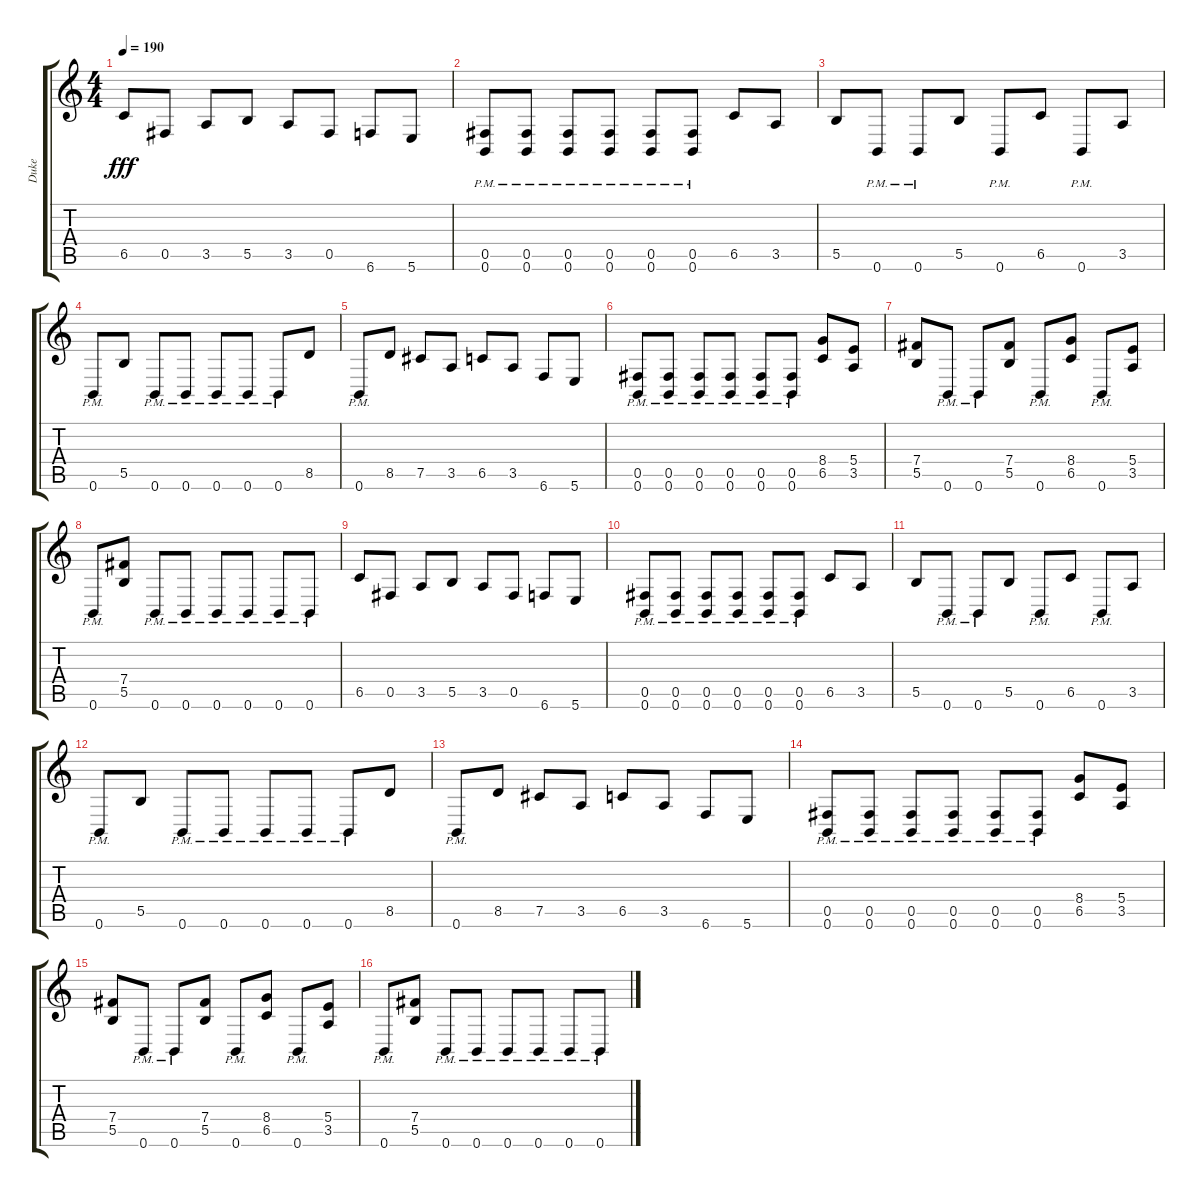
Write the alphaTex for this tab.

\track ("Duke" "Duke") {instrument overdrivenguitar}
\staff {score tabs}
\tuning (Db4 Ab3 E3 B2 Gb2 B1) {hide}
\ts (4 4)
\tempo 190
\clef g2
\ks c
6.5.8{dy fff} 0.5.8 3.5.8 5.5.8 3.5.8 0.5.8 6.6.8 5.6.8 |
(0.5{pm} 0.6{pm}).8 (0.5{pm} 0.6{pm}).8 (0.5{pm} 0.6{pm}).8 (0.5{pm} 0.6{pm}).8 (0.5{pm} 0.6{pm}).8 (0.5{pm} 0.6{pm}).8 6.5.8 3.5.8 |
5.5.8 0.6{pm}.8 0.6{pm}.8 5.5.8 0.6{pm}.8 6.5.8 0.6{pm}.8 3.5.8 |
0.6{pm}.8 5.5.8 0.6{pm}.8 0.6{pm}.8 0.6{pm}.8 0.6{pm}.8 0.6{pm}.8 8.5.8 |
0.6{pm}.8 8.5.8 7.5.8 3.5.8 6.5.8 3.5.8 6.6.8 5.6.8 |
(0.5{pm} 0.6{pm}).8 (0.5{pm} 0.6{pm}).8 (0.5{pm} 0.6{pm}).8 (0.5{pm} 0.6{pm}).8 (0.5{pm} 0.6{pm}).8 (0.5{pm} 0.6{pm}).8 (8.4 6.5).8 (5.4 3.5).8 |
(7.4 5.5).8 0.6{pm}.8 0.6{pm}.8 (7.4 5.5).8 0.6{pm}.8 (8.4 6.5).8 0.6{pm}.8 (5.4 3.5).8 |
0.6{pm}.8 (7.4 5.5).8 0.6{pm}.8 0.6{pm}.8 0.6{pm}.8 0.6{pm}.8 0.6{pm}.8 0.6{pm}.8 |
6.5.8 0.5.8 3.5.8 5.5.8 3.5.8 0.5.8 6.6.8 5.6.8 |
(0.5{pm} 0.6{pm}).8 (0.5{pm} 0.6{pm}).8 (0.5{pm} 0.6{pm}).8 (0.5{pm} 0.6{pm}).8 (0.5{pm} 0.6{pm}).8 (0.5{pm} 0.6{pm}).8 6.5.8 3.5.8 |
5.5.8 0.6{pm}.8 0.6{pm}.8 5.5.8 0.6{pm}.8 6.5.8 0.6{pm}.8 3.5.8 |
0.6{pm}.8 5.5.8 0.6{pm}.8 0.6{pm}.8 0.6{pm}.8 0.6{pm}.8 0.6{pm}.8 8.5.8 |
0.6{pm}.8 8.5.8 7.5.8 3.5.8 6.5.8 3.5.8 6.6.8 5.6.8 |
(0.5{pm} 0.6{pm}).8 (0.5{pm} 0.6{pm}).8 (0.5{pm} 0.6{pm}).8 (0.5{pm} 0.6{pm}).8 (0.5{pm} 0.6{pm}).8 (0.5{pm} 0.6{pm}).8 (8.4 6.5).8 (5.4 3.5).8 |
(7.4 5.5).8 0.6{pm}.8 0.6{pm}.8 (7.4 5.5).8 0.6{pm}.8 (8.4 6.5).8 0.6{pm}.8 (5.4 3.5).8 |
0.6{pm}.8 (7.4 5.5).8 0.6{pm}.8 0.6{pm}.8 0.6{pm}.8 0.6{pm}.8 0.6{pm}.8 0.6{pm}.8
